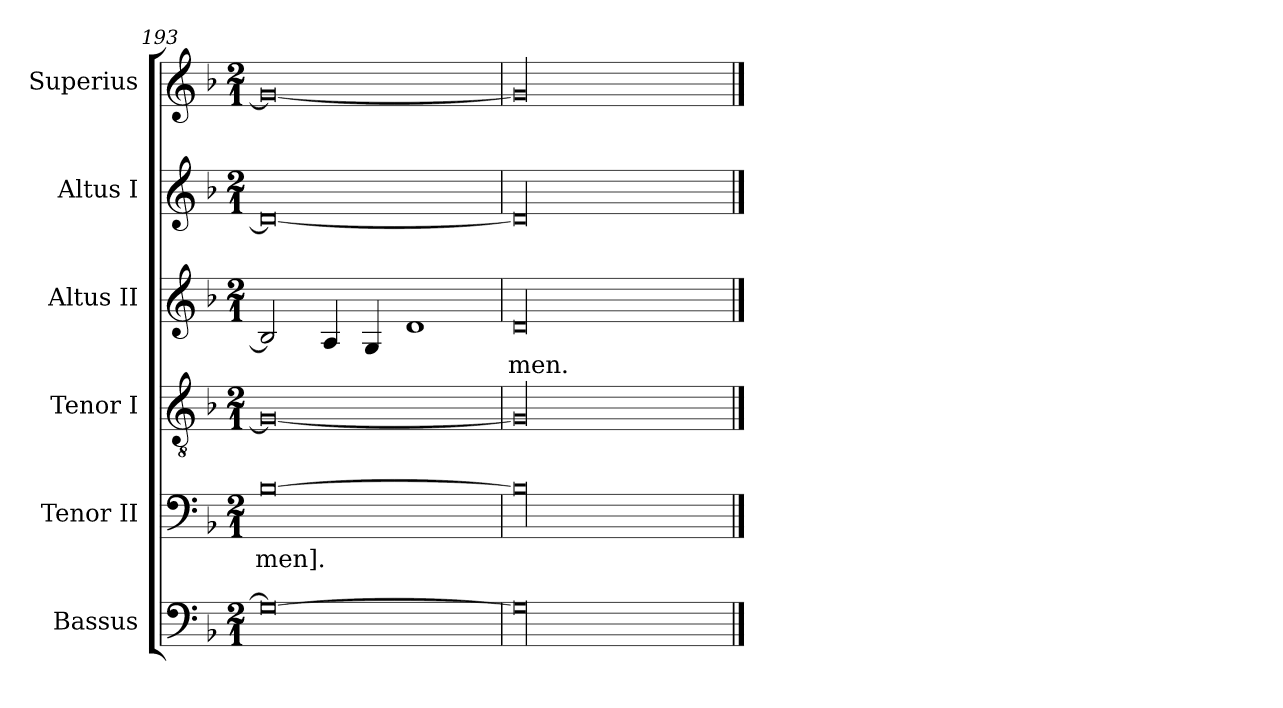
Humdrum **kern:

**kern	**kern	**text	**kern	**kern	**text	**kern	**kern
*part6	*part5	*part5	*part4	*part3	*part3	*part2	*part1
*staff6	*staff5	*staff5	*staff4	*staff3	*staff3	*staff2	*staff1
*I"Bassus	*I"Tenor II	*	*I"Tenor I	*I"Altus II	*	*I"Altus I	*I"Superius
*I'B	*I'T. II	*	*I'T. I	*I'A. II	*	*I'A. I	*I'S
*clefF4	*clefF4	*	*clefGv2	*clefG2	*	*clefG2	*clefG2
*k[b-]	*k[b-]	*	*k[b-]	*k[b-]	*	*k[b-]	*k[b-]
*F:	*F:	*	*F:	*F:	*	*F:	*F:
*M2/1	*M2/1	*	*M2/1	*M2/1	*	*M2/1	*M2/1
=193	=193	=193	=193	=193	=193	=193	=193
0G_	[0B-	-men].	0G_	2B-]	.	0d_	0g_
.	.	.	.	4A	.	.	.
.	.	.	.	4G	.	.	.
.	.	.	.	1d	.	.	.
=194	=194	=194	=194	=194	=194	=194	=194
00G]	00B-]	.	00G]	00d	-men.	00d]	00g]
==	==	==	==	==	==	==	==
*-	*-	*-	*-	*-	*-	*-	*-
